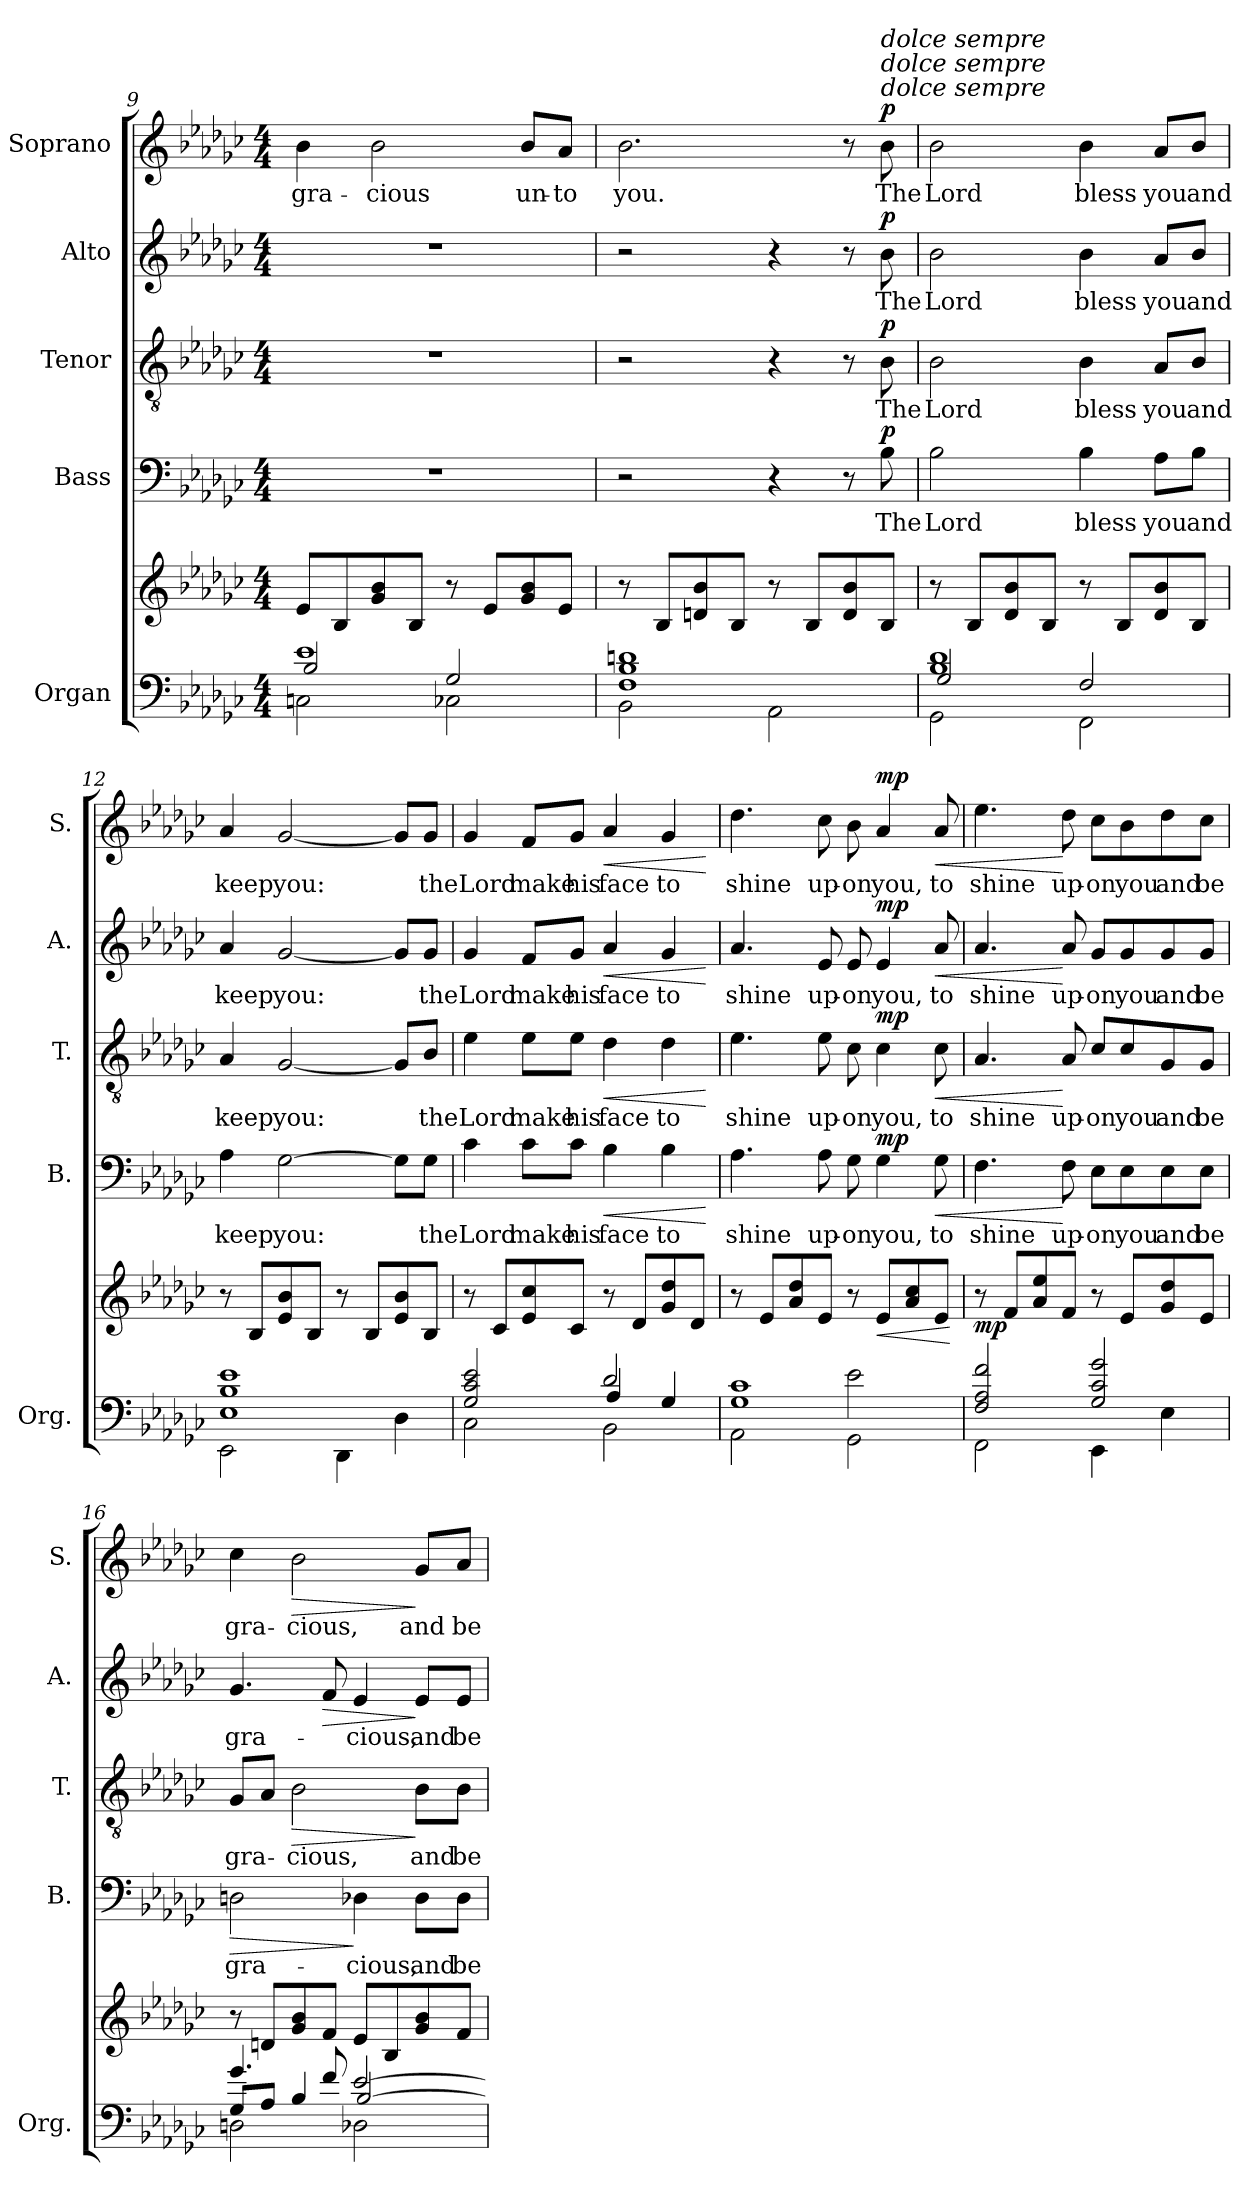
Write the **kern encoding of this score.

**kern	**kern	**dynam	**kern	**text	**dynam	**kern	**text	**dynam	**kern	**text	**dynam	**kern	**text	**dynam
*part5	*part5	*part5	*part4	*part4	*part4	*part3	*part3	*part3	*part2	*part2	*part2	*part1	*part1	*part1
*staff6	*staff5	*staff5/6	*staff4	*staff4	*staff4	*staff3	*staff3	*staff3	*staff2	*staff2	*staff2	*staff1	*staff1	*staff1
*I"Organ	*	*	*I"Bass	*	*	*I"Tenor	*	*	*I"Alto	*	*	*I"Soprano	*	*
*I'Org.	*	*	*I'B.	*	*	*I'T.	*	*	*I'A.	*	*	*I'S.	*	*
!!LO:PB:g=z
*clefF4	*clefG2	*	*clefF4	*	*	*clefGv2	*	*	*clefG2	*	*	*clefG2	*	*
*k[b-e-a-d-g-c-]	*k[b-e-a-d-g-c-]	*	*k[b-e-a-d-g-c-]	*	*	*k[b-e-a-d-g-c-]	*	*	*k[b-e-a-d-g-c-]	*	*	*k[b-e-a-d-g-c-]	*	*
*M4/4	*M4/4	*	*M4/4	*	*	*M4/4	*	*	*M4/4	*	*	*M4/4	*	*
=9	=9	=9	=9	=9	=9	=9	=9	=9	=9	=9	=9	=9	=9	=9
*^	*	*	*	*	*	*	*	*	*	*	*	*	*	*
*	*^	*	*	*	*	*	*	*	*	*	*	*	*	*	*
!	!	!	!	!	!	!	!	!	!	!	!	!	!	!	!LO:LY:b	!
1e-	2Cn\	2B-/	8e-/L	.	1r	.	.	1r	.	.	1r	.	.	4b-\	gra-	.
.	.	.	8B-/	.	.	.	.	.	.	.	.	.	.	.	.	.
!	!	!	!	!	!	!	!	!	!	!	!	!	!	!	!LO:LY:b	!
.	.	.	8g-/ 8b-/	.	.	.	.	.	.	.	.	.	.	2b-\	-cious	.
.	.	.	8B-/J	.	.	.	.	.	.	.	.	.	.	.	.	.
.	2C-X\	2G-/	8r	.	.	.	.	.	.	.	.	.	.	.	.	.
.	.	.	8e-/L	.	.	.	.	.	.	.	.	.	.	.	.	.
!	!	!	!	!	!	!	!	!	!	!	!	!	!	!	!LO:LY:b	!
.	.	.	8g-/ 8b-/	.	.	.	.	.	.	.	.	.	.	8b-/L	un-	.
!	!	!	!	!	!	!	!	!	!	!	!	!	!	!	!LO:LY:b	!
.	.	.	8e-/J	.	.	.	.	.	.	.	.	.	.	8a-/J	-to	.
*	*v	*v	*	*	*	*	*	*	*	*	*	*	*	*	*	*
=10	=10	=10	=10	=10	=10	=10	=10	=10	=10	=10	=10	=10	=10	=10	=10
!	!	!	!	!	!	!	!	!	!	!	!	!	!	!LO:LY:b	!
1F 1B- 1dn	2BB-\	8r	.	2r	.	.	2r	.	.	2r	.	.	2.b-\	you.	.
.	.	8B-/L	.	.	.	.	.	.	.	.	.	.	.	.	.
.	.	8dn/ 8b-/	.	.	.	.	.	.	.	.	.	.	.	.	.
.	.	8B-/J	.	.	.	.	.	.	.	.	.	.	.	.	.
.	2AA-\	8r	.	4r	.	.	4r	.	.	4r	.	.	.	.	.
.	.	8B-/L	.	.	.	.	.	.	.	.	.	.	.	.	.
.	.	8d/ 8b-/	.	8r	.	.	8r	.	.	8r	.	.	8r	.	.
!	!	!	!	!	!	!	!	!	!	!	!	!	!LO:TX:a:i:t=dolce sempre	!	!
!	!	!	!	!	!	!	!	!	!	!	!	!	!LO:TX:a:i:t=dolce sempre	!	!
!	!	!	!	!	!	!	!	!	!	!	!	!	!LO:TX:a:i:t=dolce sempre	!	!
!	!	!	!	!	!LO:LY:b	!LO:DY:a	!	!LO:LY:b	!LO:DY:a	!	!LO:LY:b	!LO:DY:a	!	!LO:LY:b	!LO:DY:b
.	.	8B-/J	.	8B-\	The	p	8B-\	The	p	8b-\	The	p	8b-\	The	p
=11	=11	=11	=11	=11	=11	=11	=11	=11	=11	=11	=11	=11	=11	=11	=11
*	*^	*	*	*	*	*	*	*	*	*	*	*	*	*	*
!	!	!	!	!	!	!LO:LY:b	!	!	!LO:LY:b	!	!	!LO:LY:b	!	!	!LO:LY:b	!
1B- 1d-	2GG-\	2G-/	8r	.	2B-\	Lord	.	2B-\	Lord	.	2b-\	Lord	.	2b-\	Lord	.
.	.	.	8B-/L	.	.	.	.	.	.	.	.	.	.	.	.	.
.	.	.	8d-/ 8b-/	.	.	.	.	.	.	.	.	.	.	.	.	.
.	.	.	8B-/J	.	.	.	.	.	.	.	.	.	.	.	.	.
!	!	!	!	!	!	!LO:LY:b	!	!	!LO:LY:b	!	!	!LO:LY:b	!	!	!LO:LY:b	!
.	2FF\	2F/	8r	.	4B-\	bless	.	4B-\	bless	.	4b-\	bless	.	4b-\	bless	.
.	.	.	8B-/L	.	.	.	.	.	.	.	.	.	.	.	.	.
!	!	!	!	!	!	!LO:LY:b	!	!	!LO:LY:b	!	!	!LO:LY:b	!	!	!LO:LY:b	!
.	.	.	8d-/ 8b-/	.	8A-\L	you	.	8A-/L	you	.	8a-/L	you	.	8a-/L	you	.
!	!	!	!	!	!	!LO:LY:b	!	!	!LO:LY:b	!	!	!LO:LY:b	!	!	!LO:LY:b	!
.	.	.	8B-/J	.	8B-\J	and	.	8B-/J	and	.	8b-/J	and	.	8b-/J	and	.
*	*v	*v	*	*	*	*	*	*	*	*	*	*	*	*	*	*
=12	=12	=12	=12	=12	=12	=12	=12	=12	=12	=12	=12	=12	=12	=12	=12
!	!	!	!	!	!LO:LY:b	!	!	!LO:LY:b	!	!	!LO:LY:b	!	!	!LO:LY:b	!
1E- 1B- 1e-	2EE-\	8r	.	4A-\	keep	.	4A-/	keep	.	4a-/	keep	.	4a-/	keep	.
.	.	8B-/L	.	.	.	.	.	.	.	.	.	.	.	.	.
!	!	!	!	!	!LO:LY:b	!	!	!LO:LY:b	!	!	!LO:LY:b	!	!	!LO:LY:b	!
.	.	8e-/ 8b-/	.	[2G-\	you:	.	[2G-/	you:	.	[2g-/	you:	.	[2g-/	you:	.
.	.	8B-/J	.	.	.	.	.	.	.	.	.	.	.	.	.
.	4DD-\	8r	.	.	.	.	.	.	.	.	.	.	.	.	.
.	.	8B-/L	.	.	.	.	.	.	.	.	.	.	.	.	.
.	4D-\	8e-/ 8b-/	.	8G-\L]	.	.	8G-/L]	.	.	8g-/L]	.	.	8g-/L]	.	.
!	!	!	!	!	!LO:LY:b	!	!	!LO:LY:b	!	!	!LO:LY:b	!	!	!LO:LY:b	!
.	.	8B-/J	.	8G-\J	the	.	8B-/J	the	.	8g-/J	the	.	8g-/J	the	.
!!LO:LB:g=z
=13	=13	=13	=13	=13	=13	=13	=13	=13	=13	=13	=13	=13	=13	=13	=13
*	*^	*	*	*	*	*	*	*	*	*	*	*	*	*	*
!	!	!	!	!	!	!LO:LY:b	!	!	!LO:LY:b	!	!	!LO:LY:b	!	!	!LO:LY:b	!
2G-/ 2c-/ 2e-/	2C-\	2ryy	8r	.	4c-\	Lord	.	4e-\	Lord	.	4g-/	Lord	.	4g-/	Lord	.
.	.	.	8c-/L	.	.	.	.	.	.	.	.	.	.	.	.	.
!	!	!	!	!	!	!LO:LY:b	!	!	!LO:LY:b	!	!	!LO:LY:b	!	!	!LO:LY:b	!
.	.	.	8e-/ 8cc-/	.	8c-\L	make	.	8e-\L	make	.	8f/L	make	.	8f/L	make	.
!	!	!	!	!	!	!LO:LY:b	!	!	!LO:LY:b	!	!	!LO:LY:b	!	!	!LO:LY:b	!
.	.	.	8c-/J	.	8c-\J	his	.	8e-\J	his	.	8g-/J	his	.	8g-/J	his	.
!	!	!	!	!	!	!LO:LY:b	!LO:HP:b	!	!LO:LY:b	!LO:HP:b	!	!LO:LY:b	!LO:HP:b	!	!LO:LY:b	!LO:HP:b
2d-/	2BB-\	4A-/	8r	.	4B-\	face	<	4d-\	face	<	4a-/	face	<	4a-/	face	<
.	.	.	8d-/L	.	.	.	.	.	.	.	.	.	.	.	.	.
!	!	!	!	!	!	!LO:LY:b	!	!	!LO:LY:b	!	!	!LO:LY:b	!	!	!LO:LY:b	!
.	.	4G-/	8g-/ 8dd-/	.	4B-\	to	.	4d-\	to	.	4g-/	to	.	4g-/	to	.
.	.	.	8d-/J	.	.	.	.	.	.	.	.	.	.	.	.	.
*v	*v	*v	*	*	*	*	*	*	*	*	*	*	*	*	*	*
.	.	.	.	.	[	.	.	[	.	.	[	.	.	[
=14	=14	=14	=14	=14	=14	=14	=14	=14	=14	=14	=14	=14	=14	=14
*^	*	*	*	*	*	*	*	*	*	*	*	*	*	*
*	*^	*	*	*	*	*	*	*	*	*	*	*	*	*	*
!	!	!	!	!	!	!LO:LY:b	!	!	!LO:LY:b	!	!	!LO:LY:b	!	!	!LO:LY:b	!
1G- 1c-	2AA-\	2ryy	8r	.	4.A-\	shine	.	4.e-\	shine	.	4.a-/	shine	.	4.dd-\	shine	.
.	.	.	8e-/L	.	.	.	.	.	.	.	.	.	.	.	.	.
.	.	.	8a-/ 8dd-/	.	.	.	.	.	.	.	.	.	.	.	.	.
!	!	!	!	!	!	!LO:LY:b	!	!	!LO:LY:b	!	!	!LO:LY:b	!	!	!LO:LY:b	!
.	.	.	8e-/J	.	8A-\	up-	.	8e-\	up-	.	8e-/	up-	.	8cc-\	up-	.
!	!	!	!	!	!	!LO:LY:b	!	!	!LO:LY:b	!	!	!LO:LY:b	!	!	!LO:LY:b	!
.	2GG-\	2e-\	8r	.	8G-\	-on	.	8c-\	-on	.	8e-/	-on	.	8b-\	-on	.
!	!	!	!	!LO:HP:b	!	!LO:LY:b	!LO:DY:a	!	!LO:LY:b	!LO:DY:a	!	!LO:LY:b	!LO:DY:a	!	!LO:LY:b	!LO:DY:a
.	.	.	8e-/L	<	4G-\	you,	mp	4c-\	you,	mp	4e-/	you,	mp	4a-/	you,	mp
.	.	.	8a-/ 8cc-/	.	.	.	.	.	.	.	.	.	.	.	.	.
!	!	!	!	!	!	!LO:LY:b	!LO:HP:b	!	!LO:LY:b	!LO:HP:b	!	!LO:LY:b	!LO:HP:b	!	!LO:LY:b	!LO:HP:b
.	.	.	8e-/J	.	8G-\	to	<	8c-\	to	<	8a-/	to	<	8a-/	to	<
*v	*v	*v	*	*	*	*	*	*	*	*	*	*	*	*	*	*
.	.	[	.	.	.	.	.	.	.	.	.	.	.	.
=15	=15	=15	=15	=15	=15	=15	=15	=15	=15	=15	=15	=15	=15	=15
*^	*	*	*	*	*	*	*	*	*	*	*	*	*	*
!	!	!	!LO:DY:b	!	!LO:LY:b	!	!	!LO:LY:b	!	!	!LO:LY:b	!	!	!LO:LY:b	!
2F/ 2A-/ 2f/	2FF\	8r	mp	4.F\	shine	.	4.A-/	shine	.	4.a-/	shine	.	4.ee-\	shine	.
.	.	8f/L	.	.	.	.	.	.	.	.	.	.	.	.	.
.	.	8a-/ 8ee-/	.	.	.	.	.	.	.	.	.	.	.	.	.
!	!	!	!	!	!LO:LY:b	!	!	!LO:LY:b	!	!	!LO:LY:b	!	!	!LO:LY:b	!
.	.	8f/J	.	8F\	up-	[	8A-/	up-	[	8a-/	up-	[	8dd-\	up-	[
!	!	!	!	!	!LO:LY:b	!	!	!LO:LY:b	!	!	!LO:LY:b	!	!	!LO:LY:b	!
2G-/ 2c-/ 2g-/	4EE-\	8r	.	8E-\L	-on	.	8c-/L	-on	.	8g-/L	-on	.	8cc-\L	-on	.
!	!	!	!	!	!LO:LY:b	!	!	!LO:LY:b	!	!	!LO:LY:b	!	!	!LO:LY:b	!
.	.	8e-/L	.	8E-\	you	.	8c-/	you	.	8g-/	you	.	8b-\	you	.
!	!	!	!	!	!LO:LY:b	!	!	!LO:LY:b	!	!	!LO:LY:b	!	!	!LO:LY:b	!
.	4E-\	8g-/ 8dd-/	.	8E-\	and	.	8G-/	and	.	8g-/	and	.	8dd-\	and	.
!	!	!	!	!	!LO:LY:b	!	!	!LO:LY:b	!	!	!LO:LY:b	!	!	!LO:LY:b	!
.	.	8e-/J	.	8E-\J	be	.	8G-/J	be	.	8g-/J	be	.	8cc-\J	be	.
=16	=16	=16	=16	=16	=16	=16	=16	=16	=16	=16	=16	=16	=16	=16	=16
*	*^	*	*	*	*	*	*	*	*	*	*	*	*	*	*
!	!	!	!	!	!	!LO:LY:b	!LO:HP:b	!	!LO:LY:b	!	!	!LO:LY:b	!	!	!LO:LY:b	!
4.g-/	2Dn\	8G-/L	8r	.	2Dn\	gra-	>	8G-/L	gra-	.	4.g-/	gra-	.	4cc-\	gra-	.
.	.	8A-/J	8dn/L	.	.	.	.	8A-/J	.	.	.	.	.	.	.	.
!	!	!	!	!	!	!	!	!	!LO:LY:b	!LO:HP:b	!	!	!	!	!LO:LY:b	!LO:HP:b
.	.	4B-/	8g-/ 8b-/	.	.	.	.	2B-\	-cious,	>	.	.	.	2b-\	-cious,	>
!	!	!	!	!	!	!	!	!	!	!	!	!	!LO:HP:b	!	!	!
8f/	.	.	8f/J	.	.	.	.	.	.	.	8f/	.	>	.	.	.
!	!	!	!	!	!	!LO:LY:b	!	!	!	!	!	!LO:LY:b	!	!	!	!
[2e-/	2D-X\	[2B-/	8e-/L	.	4D-X\	-cious,	]	.	.	.	4e-/	-cious,	.	.	.	.
.	.	.	8B-/	.	.	.	.	.	.	.	.	.	.	.	.	.
!	!	!	!	!	!	!LO:LY:b	!	!	!LO:LY:b	!	!	!LO:LY:b	!	!	!LO:LY:b	!
.	.	.	8g-/ 8b-/	.	8D-\L	and	.	8B-\L	and	]	8e-/L	and	]	8g-/L	and	]
!	!	!	!	!	!	!LO:LY:b	!	!	!LO:LY:b	!	!	!LO:LY:b	!	!	!LO:LY:b	!
.	.	.	8f/J	.	8D-\J	be	.	8B-\J	be	.	8e-/J	be	.	8a-/J	be	.
*v	*v	*v	*	*	*	*	*	*	*	*	*	*	*	*	*	*
=	=	=	=	=	=	=	=	=	=	=	=	=	=	=
*-	*-	*-	*-	*-	*-	*-	*-	*-	*-	*-	*-	*-	*-	*-
